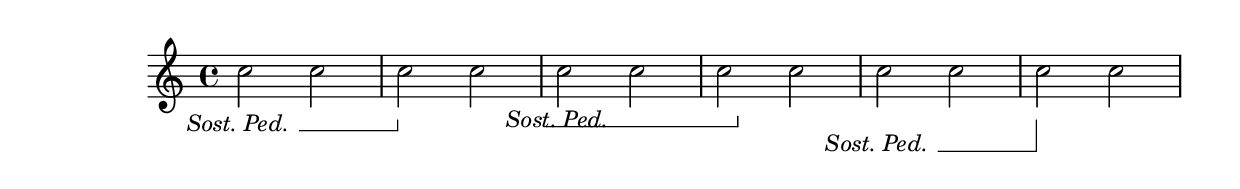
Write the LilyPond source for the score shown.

%% DO NOT EDIT this file manually; it is automatically
%% generated from LSR http://lsr.dsi.unimi.it
%% Make any changes in LSR itself, or in Documentation/snippets/new/ ,
%% and then run scripts/auxiliar/makelsr.py
%%
%% This file is in the public domain.
\version "2.17.20"

\header {
  lsrtags = "keyboards, tweaks-and-overrides"

  texidoc = "
The appearance of pedal brackets may be altered in different ways.

"
  doctitle = "Fine-tuning pedal brackets"
} % begin verbatim


\paper { ragged-right = ##f }
\relative c'' {
  c2\sostenutoOn c
  c2\sostenutoOff c
  \once \override Staff.PianoPedalBracket.shorten-pair = #'(-7 . -2)
  c2\sostenutoOn c
  c2\sostenutoOff c
  \once \override Staff.PianoPedalBracket.edge-height = #'(0 . 3)
  c2\sostenutoOn c
  c2\sostenutoOff c
}
